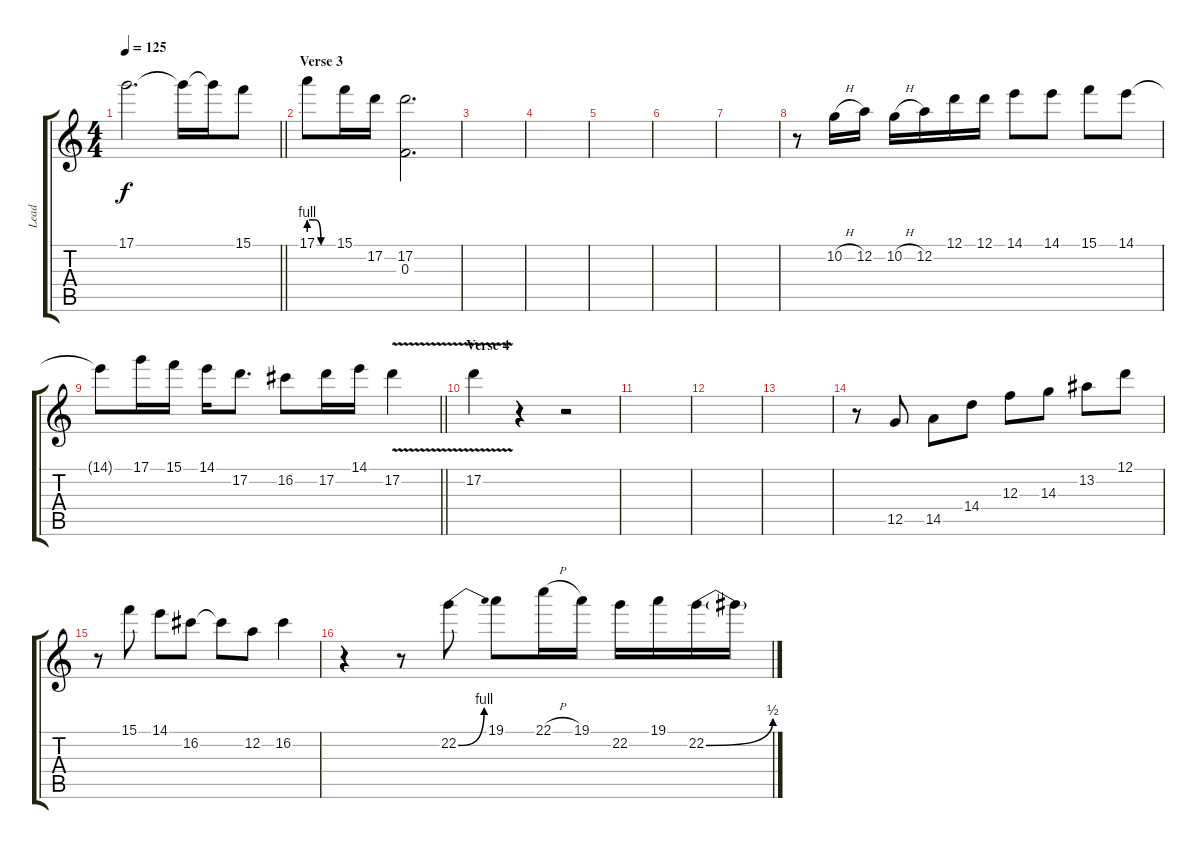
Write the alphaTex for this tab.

\track ("Lead" "Lead") {instrument distortionguitar}
\staff {score tabs}
\tuning (D4 A3 F3 C3 G2 C2) {hide}
\ts (4 4)
\tempo 125
\clef g2
\barLineRight lightlight
\ks c
17.1{t}.2{d dy f} 17.1{t}.16 17.1{t}.16 15.1.8 |
\section ("" "Verse 3")
17.1{be (custom 0 4 15 4 30 0 60 0)}.8 15.1.16 17.2.16 (17.2 0.3).2{d} |
|
|
|
|
|
r.8 10.2{h}.16 12.2.16 10.2{h}.16 12.2.16 12.1.16 12.1.16 14.1.8 14.1.8 15.1.8 14.1.8 |
\barLineRight lightlight
14.1{t}.8 17.1.16 15.1.16 14.1.16 17.2.8{d} 16.2.8 17.2.16 14.1.16 17.2{v}.4 |
\section ("" "Verse 4")
17.2{v}.4 r.4 r.2 |
|
|
|
r.8 12.5.8 14.5.8 14.4.8 12.3.8 14.3.8 13.2.8 12.1.8 |
r.8 15.1.8 14.1.8 16.2.8 16.2{t}.8 12.2.8 16.2.4 |
r.4 r.8 22.2{be (bend 0 0 60 4)}.8 19.1.8 22.1{h}.16 19.1.16 22.2.16 19.1.16 22.2{be (bend 0 0 60 2)}.16 22.2{t}.16
